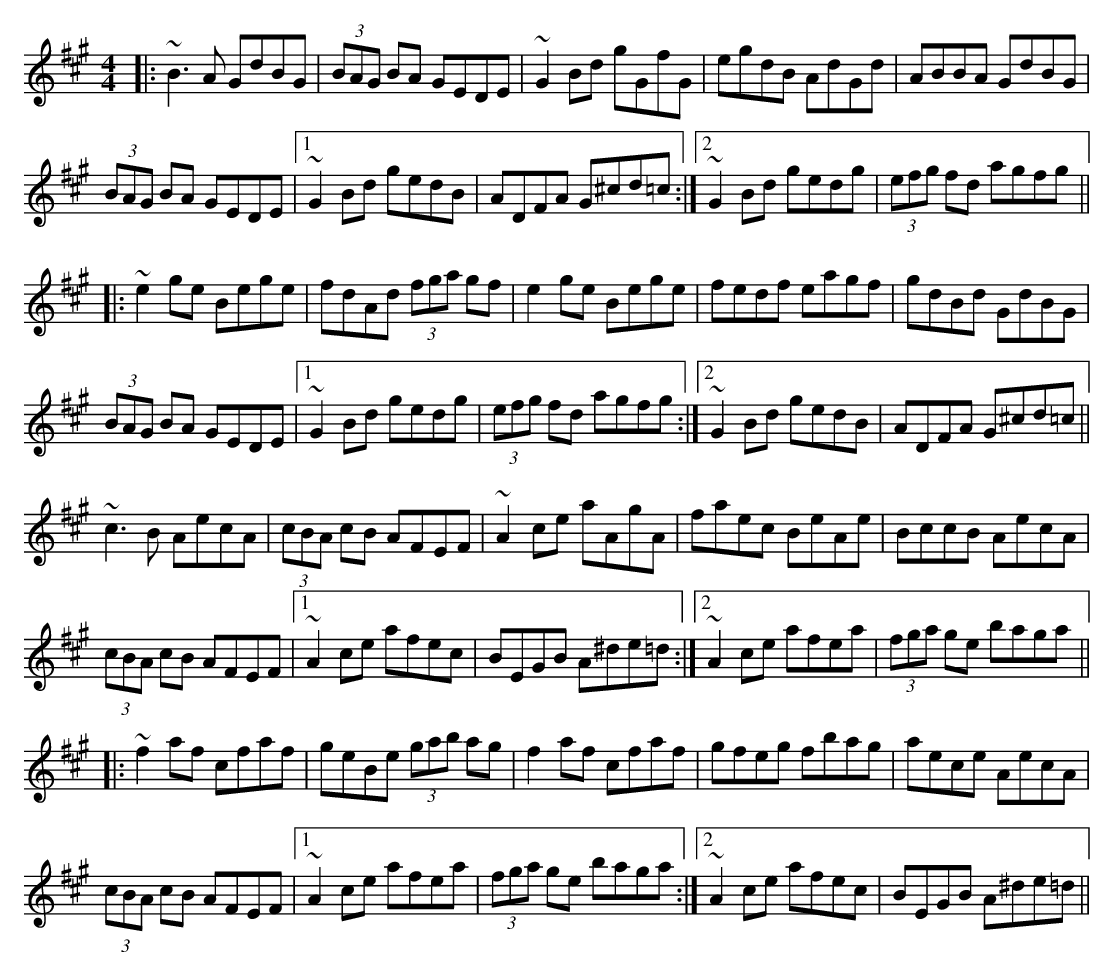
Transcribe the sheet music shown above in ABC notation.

X:1
M:4/4
K:A
|:~B3A GdBG|(3BAG BA GEDE|~G2Bd gGfG|egdB AdGd|ABBA GdBG|
(3BAG BA GEDE|1 ~G2Bd gedB|ADFA G^cd=c:|2 ~G2Bd gedg|(3efg fd agfg||
|:~e2ge Bege|fdAd (3fga gf|e2ge Bege|fedf eagf|gdBd GdBG|
(3BAG BA GEDE|1 ~G2Bd gedg|(3efg fd agfg:|2 ~G2Bd gedB|ADFA G^cd=c||
~c3B AecA|(3cBA cB AFEF|~A2ce aAgA|faec BeAe|BccB AecA|
(3cBA cB AFEF|1 ~A2ce afec|BEGB A^de=d:|2 ~A2ce afea|(3fga ge baga||
|:~f2af cfaf|geBe (3gab ag|f2af cfaf|gfeg fbag|aece AecA|
(3cBA cB AFEF|1 ~A2ce afea|(3fga ge baga:|2 ~A2ce afec|BEGB A^de=d||
